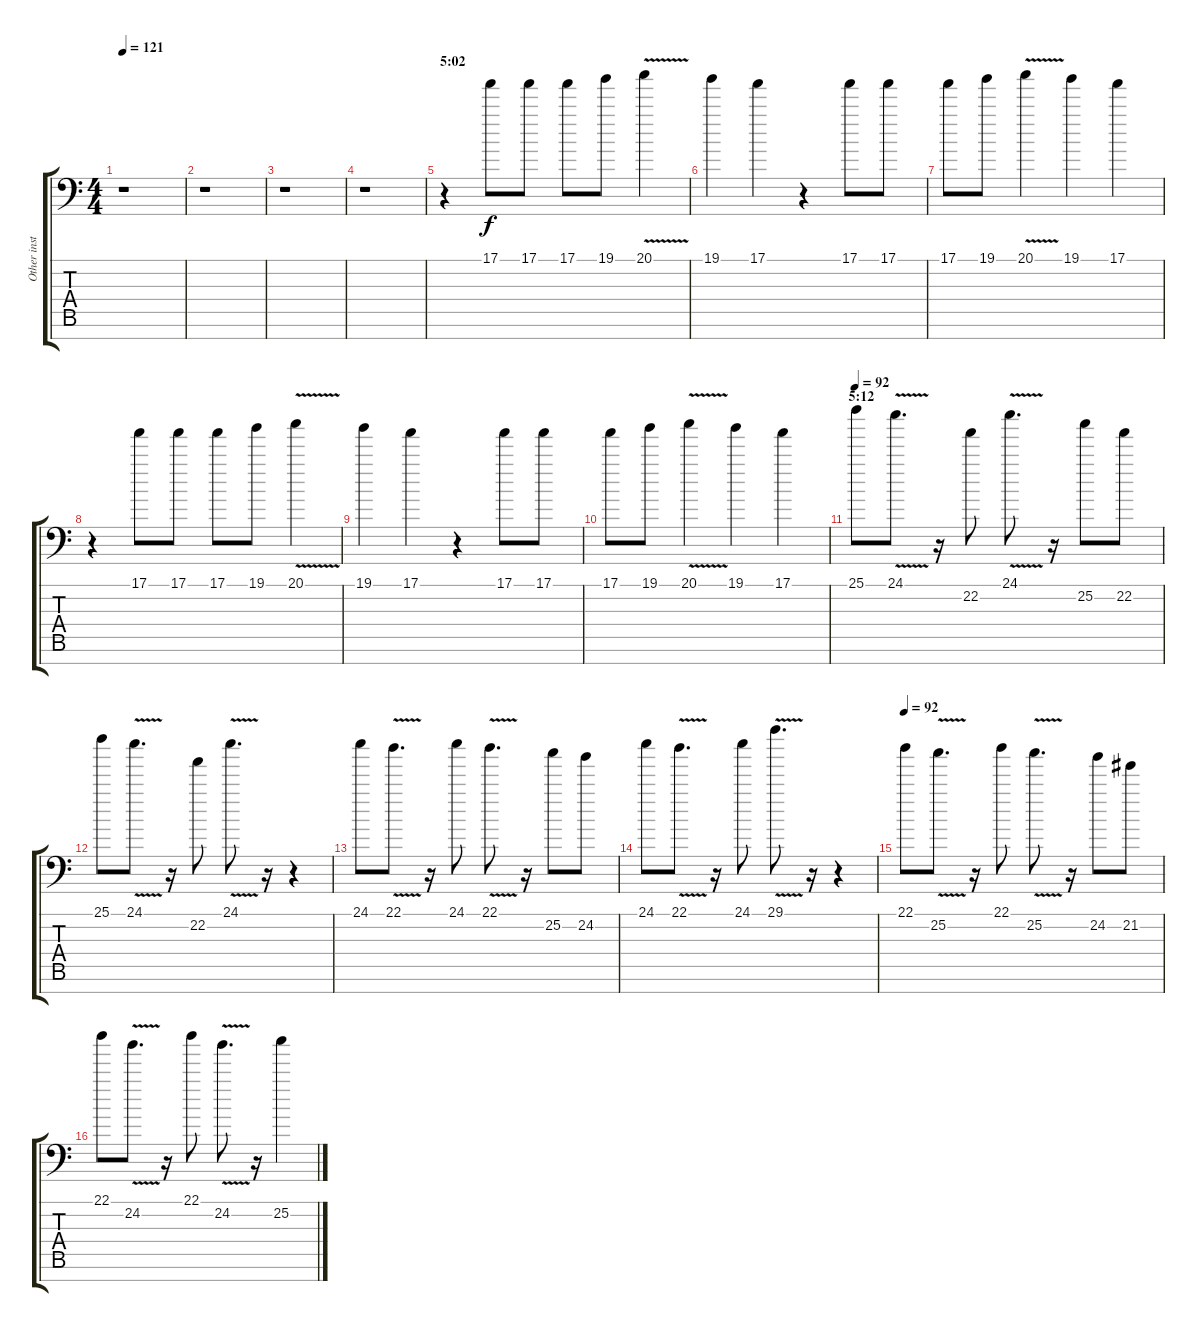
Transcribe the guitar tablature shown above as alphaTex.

\track ("Other instruments" "Other inst") {instrument acousticguitarnylon}
\staff {score tabs}
\tuning (E4 B3 G3 D3 A2 E2 G1) {hide}
\ts (4 4)
\tempo 121
\clef f4
\ks c
r.1{dy f} |
r.1 |
r.1 |
r.1 |
\section ("" "5:02")
r.4{volume 15 balance 8 instrument piccolo} 17.1.8 17.1.8 17.1.8 19.1.8 20.1{v}.4 |
19.1.4 17.1.4 r.4 17.1.8 17.1.8 |
17.1.8 19.1.8 20.1{v}.4 19.1.4 17.1.4 |
r.4{volume 15 balance 8 instrument piccolo} 17.1.8 17.1.8 17.1.8 19.1.8 20.1{v}.4 |
19.1.4 17.1.4 r.4 17.1.8 17.1.8 |
17.1.8 19.1.8 20.1{v}.4 19.1.4 17.1.4 |
\section ("" "5:12")
\tempo 92
25.1.8{volume 11 balance 4 instrument piccolo} 24.1{v}.8{d} r.16 22.2.8 24.1{v}.8{d} r.16 25.2.8 22.2.8 |
25.1.8 24.1{v}.8{d} r.16 22.2.8 24.1{v}.8{d} r.16 r.4 |
24.1.8 22.1{v}.8{d} r.16 24.1.8 22.1{v}.8{d} r.16 25.2.8 24.2.8 |
24.1.8 22.1{v}.8{d} r.16 24.1.8 29.1{v}.8{d} r.16 r.4 |
\tempo 92
22.1.8 25.2{v}.8{d} r.16 22.1.8 25.2{v}.8{d} r.16 24.2.8 21.2.8 |
22.1.8 24.2{v}.8{d} r.16 22.1.8 24.2{v}.8{d} r.16 25.2.4
